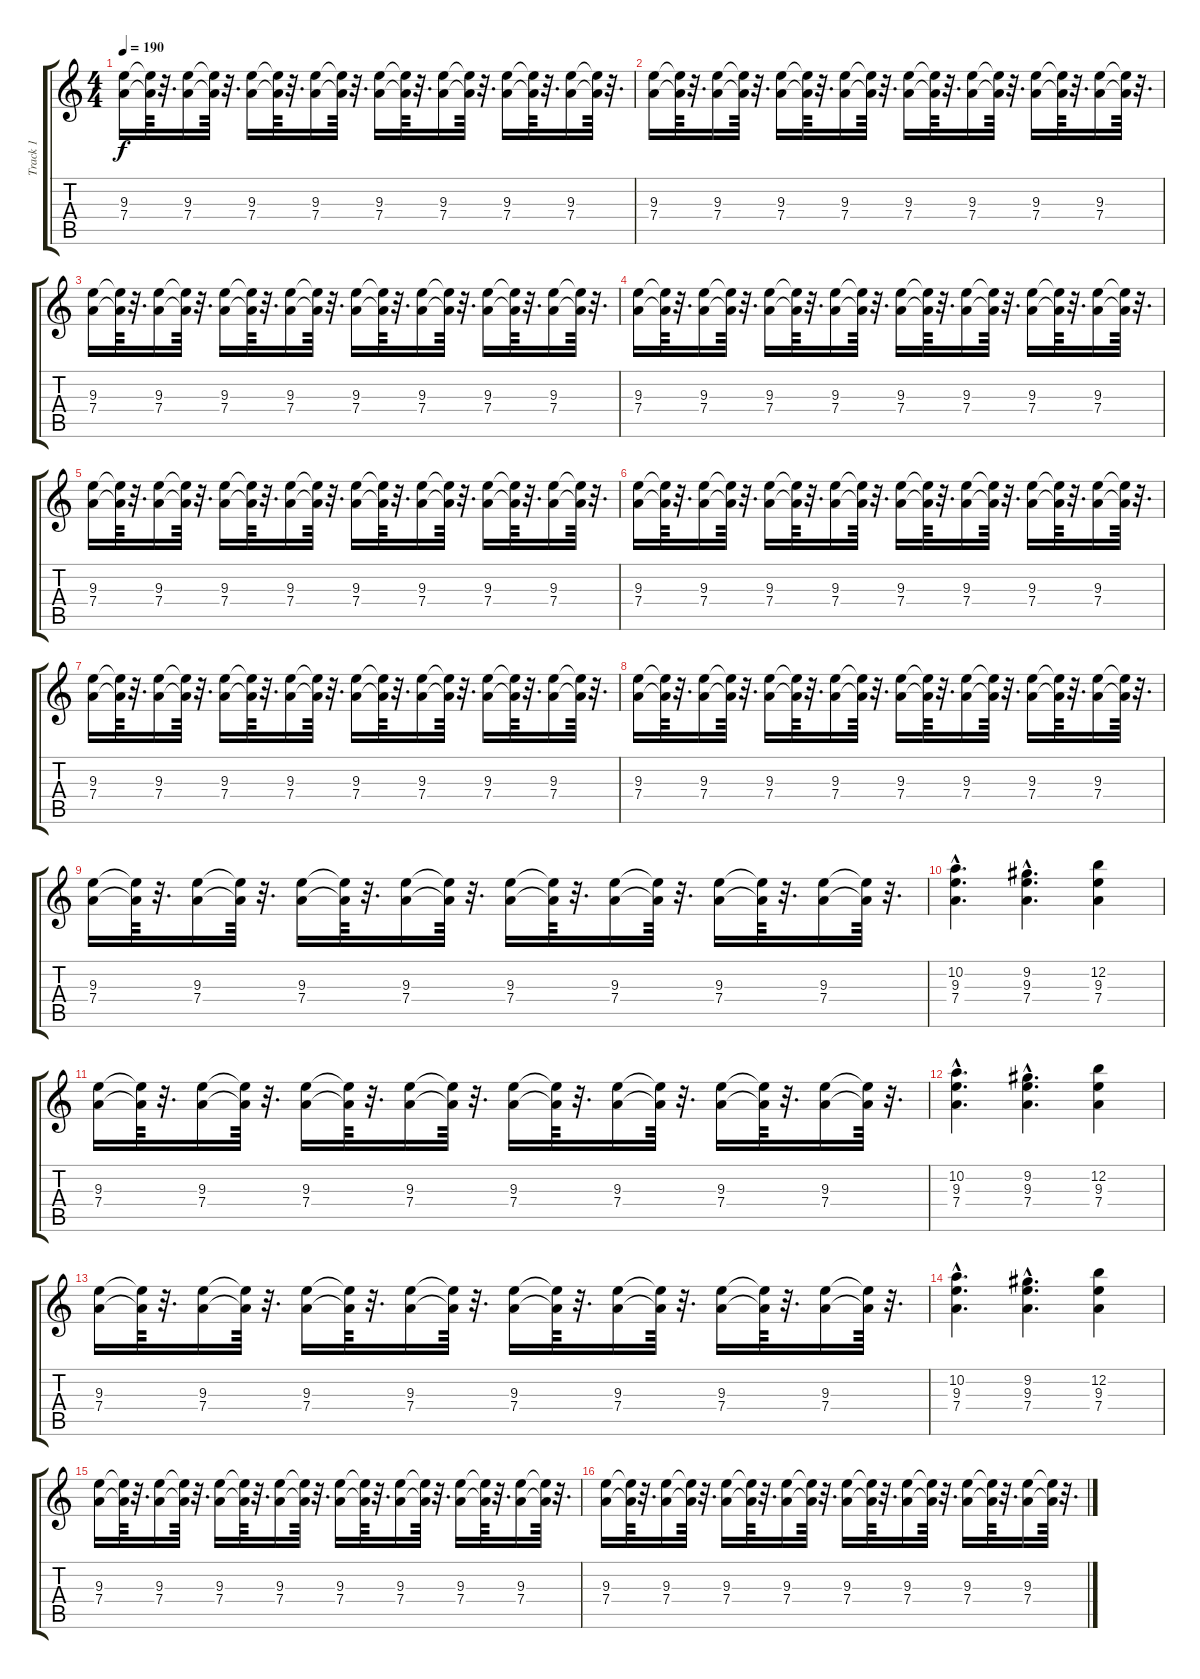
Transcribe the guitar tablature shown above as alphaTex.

\track ("Track 1" "Track 1") {instrument distortionguitar}
\staff {score tabs}
\tuning (E4 B3 G3 D3 A2 E2) {hide}
\ts (4 4)
\tempo 190
\clef g2
\ks c
(9.3 7.4).16{dy f} (9.3{t} 7.4{t}).64 r.32{d} (9.3 7.4).16 (9.3{t} 7.4{t}).64 r.32{d} (9.3 7.4).16 (9.3{t} 7.4{t}).64 r.32{d} (9.3 7.4).16 (9.3{t} 7.4{t}).64 r.32{d} (9.3 7.4).16 (9.3{t} 7.4{t}).64 r.32{d} (9.3 7.4).16 (9.3{t} 7.4{t}).64 r.32{d} (9.3 7.4).16 (9.3{t} 7.4{t}).64 r.32{d} (9.3 7.4).16 (9.3{t} 7.4{t}).64 r.32{d} |
(9.3 7.4).16 (9.3{t} 7.4{t}).64 r.32{d} (9.3 7.4).16 (9.3{t} 7.4{t}).64 r.32{d} (9.3 7.4).16 (9.3{t} 7.4{t}).64 r.32{d} (9.3 7.4).16 (9.3{t} 7.4{t}).64 r.32{d} (9.3 7.4).16 (9.3{t} 7.4{t}).64 r.32{d} (9.3 7.4).16 (9.3{t} 7.4{t}).64 r.32{d} (9.3 7.4).16 (9.3{t} 7.4{t}).64 r.32{d} (9.3 7.4).16 (9.3{t} 7.4{t}).64 r.32{d} |
(9.3 7.4).16 (9.3{t} 7.4{t}).64 r.32{d} (9.3 7.4).16 (9.3{t} 7.4{t}).64 r.32{d} (9.3 7.4).16 (9.3{t} 7.4{t}).64 r.32{d} (9.3 7.4).16 (9.3{t} 7.4{t}).64 r.32{d} (9.3 7.4).16 (9.3{t} 7.4{t}).64 r.32{d} (9.3 7.4).16 (9.3{t} 7.4{t}).64 r.32{d} (9.3 7.4).16 (9.3{t} 7.4{t}).64 r.32{d} (9.3 7.4).16 (9.3{t} 7.4{t}).64 r.32{d} |
(9.3 7.4).16 (9.3{t} 7.4{t}).64 r.32{d} (9.3 7.4).16 (9.3{t} 7.4{t}).64 r.32{d} (9.3 7.4).16 (9.3{t} 7.4{t}).64 r.32{d} (9.3 7.4).16 (9.3{t} 7.4{t}).64 r.32{d} (9.3 7.4).16 (9.3{t} 7.4{t}).64 r.32{d} (9.3 7.4).16 (9.3{t} 7.4{t}).64 r.32{d} (9.3 7.4).16 (9.3{t} 7.4{t}).64 r.32{d} (9.3 7.4).16 (9.3{t} 7.4{t}).64 r.32{d} |
(9.3 7.4).16 (9.3{t} 7.4{t}).64 r.32{d} (9.3 7.4).16 (9.3{t} 7.4{t}).64 r.32{d} (9.3 7.4).16 (9.3{t} 7.4{t}).64 r.32{d} (9.3 7.4).16 (9.3{t} 7.4{t}).64 r.32{d} (9.3 7.4).16 (9.3{t} 7.4{t}).64 r.32{d} (9.3 7.4).16 (9.3{t} 7.4{t}).64 r.32{d} (9.3 7.4).16 (9.3{t} 7.4{t}).64 r.32{d} (9.3 7.4).16 (9.3{t} 7.4{t}).64 r.32{d} |
(9.3 7.4).16 (9.3{t} 7.4{t}).64 r.32{d} (9.3 7.4).16 (9.3{t} 7.4{t}).64 r.32{d} (9.3 7.4).16 (9.3{t} 7.4{t}).64 r.32{d} (9.3 7.4).16 (9.3{t} 7.4{t}).64 r.32{d} (9.3 7.4).16 (9.3{t} 7.4{t}).64 r.32{d} (9.3 7.4).16 (9.3{t} 7.4{t}).64 r.32{d} (9.3 7.4).16 (9.3{t} 7.4{t}).64 r.32{d} (9.3 7.4).16 (9.3{t} 7.4{t}).64 r.32{d} |
(9.3 7.4).16 (9.3{t} 7.4{t}).64 r.32{d} (9.3 7.4).16 (9.3{t} 7.4{t}).64 r.32{d} (9.3 7.4).16 (9.3{t} 7.4{t}).64 r.32{d} (9.3 7.4).16 (9.3{t} 7.4{t}).64 r.32{d} (9.3 7.4).16 (9.3{t} 7.4{t}).64 r.32{d} (9.3 7.4).16 (9.3{t} 7.4{t}).64 r.32{d} (9.3 7.4).16 (9.3{t} 7.4{t}).64 r.32{d} (9.3 7.4).16 (9.3{t} 7.4{t}).64 r.32{d} |
(9.3 7.4).16 (9.3{t} 7.4{t}).64 r.32{d} (9.3 7.4).16 (9.3{t} 7.4{t}).64 r.32{d} (9.3 7.4).16 (9.3{t} 7.4{t}).64 r.32{d} (9.3 7.4).16 (9.3{t} 7.4{t}).64 r.32{d} (9.3 7.4).16 (9.3{t} 7.4{t}).64 r.32{d} (9.3 7.4).16 (9.3{t} 7.4{t}).64 r.32{d} (9.3 7.4).16 (9.3{t} 7.4{t}).64 r.32{d} (9.3 7.4).16 (9.3{t} 7.4{t}).64 r.32{d} |
(9.3 7.4).16 (9.3{t} 7.4{t}).64 r.32{d} (9.3 7.4).16 (9.3{t} 7.4{t}).64 r.32{d} (9.3 7.4).16 (9.3{t} 7.4{t}).64 r.32{d} (9.3 7.4).16 (9.3{t} 7.4{t}).64 r.32{d} (9.3 7.4).16 (9.3{t} 7.4{t}).64 r.32{d} (9.3 7.4).16 (9.3{t} 7.4{t}).64 r.32{d} (9.3 7.4).16 (9.3{t} 7.4{t}).64 r.32{d} (9.3 7.4).16 (9.3{t} 7.4{t}).64 r.32{d} |
(10.2{hac} 9.3{hac} 7.4{hac}).4{d} (9.2{hac} 9.3{hac} 7.4{hac}).4{d} (12.2 9.3 7.4).4 |
(9.3 7.4).16 (9.3{t} 7.4{t}).64 r.32{d} (9.3 7.4).16 (9.3{t} 7.4{t}).64 r.32{d} (9.3 7.4).16 (9.3{t} 7.4{t}).64 r.32{d} (9.3 7.4).16 (9.3{t} 7.4{t}).64 r.32{d} (9.3 7.4).16 (9.3{t} 7.4{t}).64 r.32{d} (9.3 7.4).16 (9.3{t} 7.4{t}).64 r.32{d} (9.3 7.4).16 (9.3{t} 7.4{t}).64 r.32{d} (9.3 7.4).16 (9.3{t} 7.4{t}).64 r.32{d} |
(10.2{hac} 9.3{hac} 7.4{hac}).4{d} (9.2{hac} 9.3{hac} 7.4{hac}).4{d} (12.2 9.3 7.4).4 |
(9.3 7.4).16 (9.3{t} 7.4{t}).64 r.32{d} (9.3 7.4).16 (9.3{t} 7.4{t}).64 r.32{d} (9.3 7.4).16 (9.3{t} 7.4{t}).64 r.32{d} (9.3 7.4).16 (9.3{t} 7.4{t}).64 r.32{d} (9.3 7.4).16 (9.3{t} 7.4{t}).64 r.32{d} (9.3 7.4).16 (9.3{t} 7.4{t}).64 r.32{d} (9.3 7.4).16 (9.3{t} 7.4{t}).64 r.32{d} (9.3 7.4).16 (9.3{t} 7.4{t}).64 r.32{d} |
(10.2{hac} 9.3{hac} 7.4{hac}).4{d} (9.2{hac} 9.3{hac} 7.4{hac}).4{d} (12.2 9.3 7.4).4 |
(9.3 7.4).16 (9.3{t} 7.4{t}).64 r.32{d} (9.3 7.4).16 (9.3{t} 7.4{t}).64 r.32{d} (9.3 7.4).16 (9.3{t} 7.4{t}).64 r.32{d} (9.3 7.4).16 (9.3{t} 7.4{t}).64 r.32{d} (9.3 7.4).16 (9.3{t} 7.4{t}).64 r.32{d} (9.3 7.4).16 (9.3{t} 7.4{t}).64 r.32{d} (9.3 7.4).16 (9.3{t} 7.4{t}).64 r.32{d} (9.3 7.4).16 (9.3{t} 7.4{t}).64 r.32{d} |
(9.3 7.4).16 (9.3{t} 7.4{t}).64 r.32{d} (9.3 7.4).16 (9.3{t} 7.4{t}).64 r.32{d} (9.3 7.4).16 (9.3{t} 7.4{t}).64 r.32{d} (9.3 7.4).16 (9.3{t} 7.4{t}).64 r.32{d} (9.3 7.4).16 (9.3{t} 7.4{t}).64 r.32{d} (9.3 7.4).16 (9.3{t} 7.4{t}).64 r.32{d} (9.3 7.4).16 (9.3{t} 7.4{t}).64 r.32{d} (9.3 7.4).16 (9.3{t} 7.4{t}).64 r.32{d}
